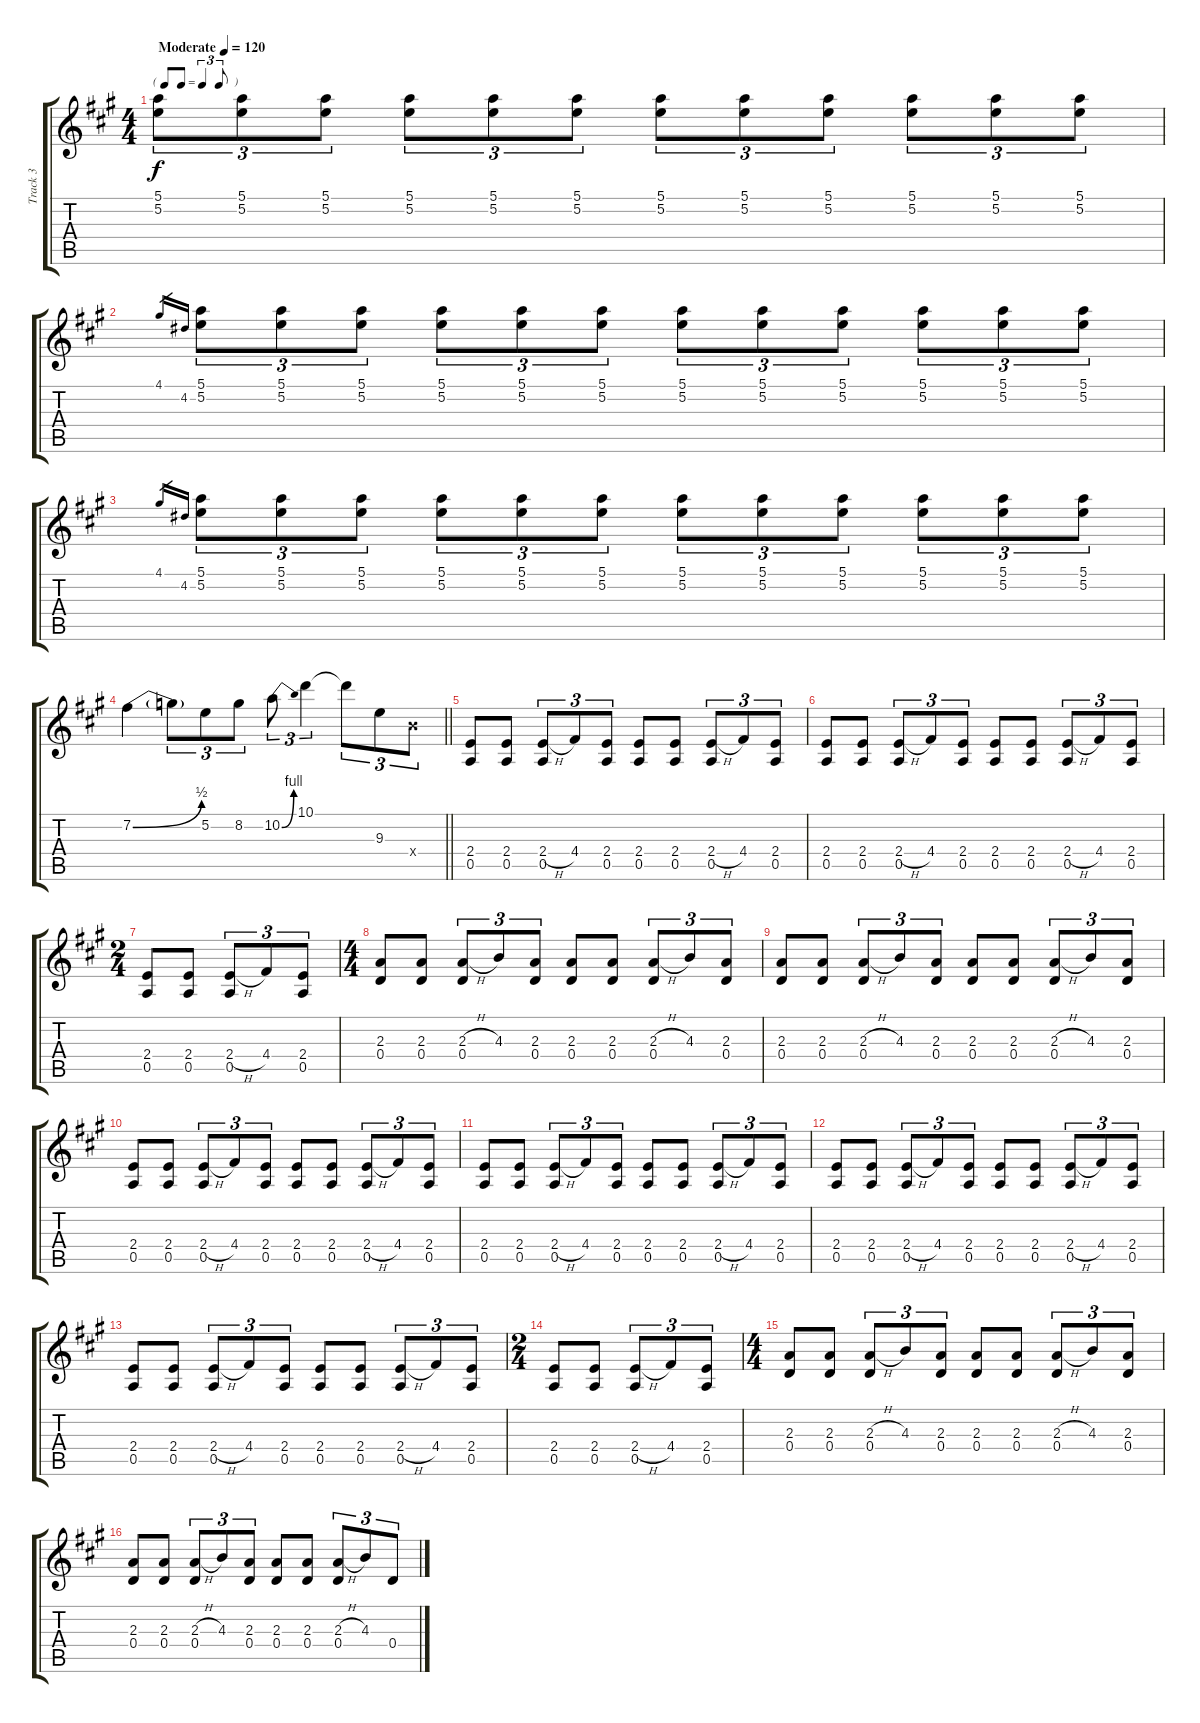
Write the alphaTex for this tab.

\track ("Track 3" "Track 3") {instrument distortionguitar}
\staff {score tabs}
\tuning (E4 B3 G3 D3 A2 E2) {hide}
\ts (4 4)
\tf triplet8th
\tempo (120 "Moderate")
\clef g2
\ks a
(5.1 5.2).8{tu (3 2) dy f instrument distortionguitar} (5.1 5.2).8{tu (3 2)} (5.1 5.2).8{tu (3 2)} (5.1 5.2).8{tu (3 2)} (5.1 5.2).8{tu (3 2)} (5.1 5.2).8{tu (3 2)} (5.1 5.2).8{tu (3 2)} (5.1 5.2).8{tu (3 2)} (5.1 5.2).8{tu (3 2)} (5.1 5.2).8{tu (3 2)} (5.1 5.2).8{tu (3 2)} (5.1 5.2).8{tu (3 2)} |
4.1.16{gr} 4.2.16{gr} (5.1 5.2).8{tu (3 2)} (5.1 5.2).8{tu (3 2)} (5.1 5.2).8{tu (3 2)} (5.1 5.2).8{tu (3 2)} (5.1 5.2).8{tu (3 2)} (5.1 5.2).8{tu (3 2)} (5.1 5.2).8{tu (3 2)} (5.1 5.2).8{tu (3 2)} (5.1 5.2).8{tu (3 2)} (5.1 5.2).8{tu (3 2)} (5.1 5.2).8{tu (3 2)} (5.1 5.2).8{tu (3 2)} |
4.1.16{gr} 4.2.16{gr} (5.1 5.2).8{tu (3 2)} (5.1 5.2).8{tu (3 2)} (5.1 5.2).8{tu (3 2)} (5.1 5.2).8{tu (3 2)} (5.1 5.2).8{tu (3 2)} (5.1 5.2).8{tu (3 2)} (5.1 5.2).8{tu (3 2)} (5.1 5.2).8{tu (3 2)} (5.1 5.2).8{tu (3 2)} (5.1 5.2).8{tu (3 2)} (5.1 5.2).8{tu (3 2)} (5.1 5.2).8{tu (3 2)} |
\barLineRight lightlight
7.2{be (bend 0 0 60 2)}.4 7.2{t}.8{tu (3 2)} 5.2.8{tu (3 2)} 8.2.8{tu (3 2)} 10.2{be (bend 0 0 60 4)}.8{tu (3 2)} 10.1.4{tu (3 2)} 10.1{t}.8{tu (3 2)} 9.3.8{tu (3 2)} 9.4{x}.8{tu (3 2)} |
(2.4 0.5).8 (2.4 0.5).8 (2.4{h} 0.5).8{tu (3 2)} 4.4.8{tu (3 2)} (2.4 0.5).8{tu (3 2)} (2.4 0.5).8 (2.4 0.5).8 (2.4{h} 0.5).8{tu (3 2)} 4.4.8{tu (3 2)} (2.4 0.5).8{tu (3 2)} |
(2.4 0.5).8 (2.4 0.5).8 (2.4{h} 0.5).8{tu (3 2)} 4.4.8{tu (3 2)} (2.4 0.5).8{tu (3 2)} (2.4 0.5).8 (2.4 0.5).8 (2.4{h} 0.5).8{tu (3 2)} 4.4.8{tu (3 2)} (2.4 0.5).8{tu (3 2)} |
\ts (2 4)
(2.4 0.5).8 (2.4 0.5).8 (2.4{h} 0.5).8{tu (3 2)} 4.4.8{tu (3 2)} (2.4 0.5).8{tu (3 2)} |
\ts (4 4)
(2.3 0.4).8 (2.3 0.4).8 (2.3{h} 0.4).8{tu (3 2)} 4.3.8{tu (3 2)} (2.3 0.4).8{tu (3 2)} (2.3 0.4).8 (2.3 0.4).8 (2.3{h} 0.4).8{tu (3 2)} 4.3.8{tu (3 2)} (2.3 0.4).8{tu (3 2)} |
(2.3 0.4).8 (2.3 0.4).8 (2.3{h} 0.4).8{tu (3 2)} 4.3.8{tu (3 2)} (2.3 0.4).8{tu (3 2)} (2.3 0.4).8 (2.3 0.4).8 (2.3{h} 0.4).8{tu (3 2)} 4.3.8{tu (3 2)} (2.3 0.4).8{tu (3 2)} |
(2.4 0.5).8 (2.4 0.5).8 (2.4{h} 0.5).8{tu (3 2)} 4.4.8{tu (3 2)} (2.4 0.5).8{tu (3 2)} (2.4 0.5).8 (2.4 0.5).8 (2.4{h} 0.5).8{tu (3 2)} 4.4.8{tu (3 2)} (2.4 0.5).8{tu (3 2)} |
(2.4 0.5).8 (2.4 0.5).8 (2.4{h} 0.5).8{tu (3 2)} 4.4.8{tu (3 2)} (2.4 0.5).8{tu (3 2)} (2.4 0.5).8 (2.4 0.5).8 (2.4{h} 0.5).8{tu (3 2)} 4.4.8{tu (3 2)} (2.4 0.5).8{tu (3 2)} |
(2.4 0.5).8 (2.4 0.5).8 (2.4{h} 0.5).8{tu (3 2)} 4.4.8{tu (3 2)} (2.4 0.5).8{tu (3 2)} (2.4 0.5).8 (2.4 0.5).8 (2.4{h} 0.5).8{tu (3 2)} 4.4.8{tu (3 2)} (2.4 0.5).8{tu (3 2)} |
(2.4 0.5).8 (2.4 0.5).8 (2.4{h} 0.5).8{tu (3 2)} 4.4.8{tu (3 2)} (2.4 0.5).8{tu (3 2)} (2.4 0.5).8 (2.4 0.5).8 (2.4{h} 0.5).8{tu (3 2)} 4.4.8{tu (3 2)} (2.4 0.5).8{tu (3 2)} |
\ts (2 4)
(2.4 0.5).8 (2.4 0.5).8 (2.4{h} 0.5).8{tu (3 2)} 4.4.8{tu (3 2)} (2.4 0.5).8{tu (3 2)} |
\ts (4 4)
(2.3 0.4).8 (2.3 0.4).8 (2.3{h} 0.4).8{tu (3 2)} 4.3.8{tu (3 2)} (2.3 0.4).8{tu (3 2)} (2.3 0.4).8 (2.3 0.4).8 (2.3{h} 0.4).8{tu (3 2)} 4.3.8{tu (3 2)} (2.3 0.4).8{tu (3 2)} |
(2.3 0.4).8 (2.3 0.4).8 (2.3{h} 0.4).8{tu (3 2)} 4.3.8{tu (3 2)} (2.3 0.4).8{tu (3 2)} (2.3 0.4).8 (2.3 0.4).8 (2.3{h} 0.4).8{tu (3 2)} 4.3.8{tu (3 2)} 0.4.8{tu (3 2)}
